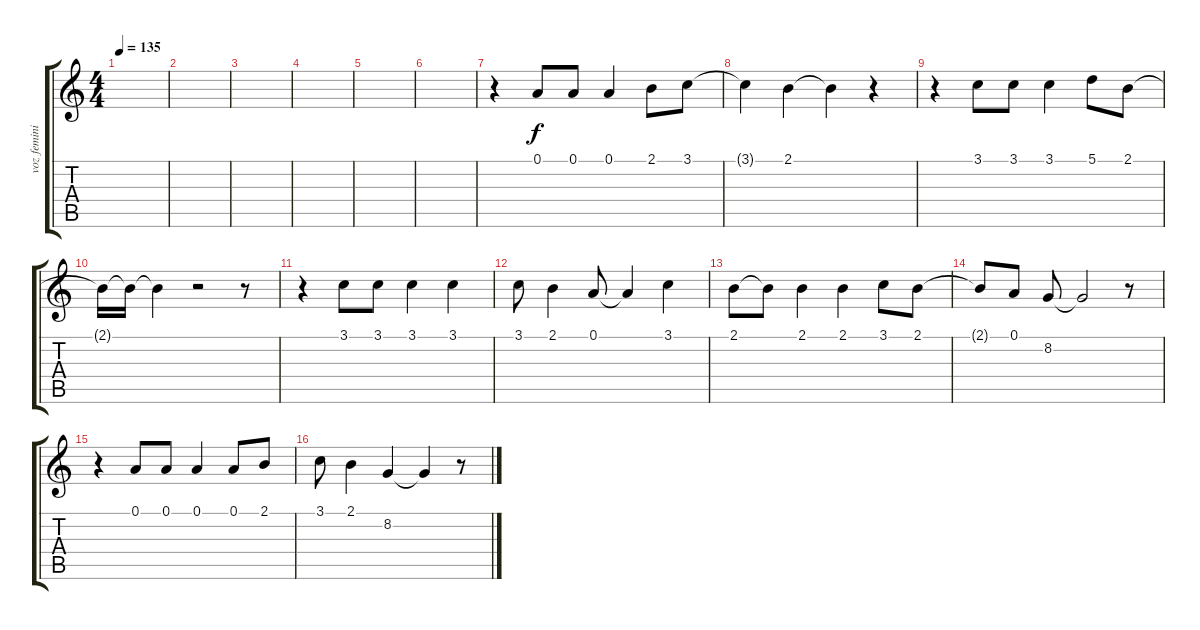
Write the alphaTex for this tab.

\track ("voz feminina" "voz femini") {instrument flute}
\staff {score tabs}
\tuning (A4 B3 G3 D3 A2 E2) {hide}
\ts (4 4)
\tempo 135
\clef g2
\ks c
|
|
|
|
|
|
r.4 0.1.8 0.1.8 0.1.4 2.1.8 3.1.8 |
3.1{t}.4 2.1.4 2.1{t}.4 r.4 |
r.4 3.1.8 3.1.8 3.1.4 5.1.8 2.1.8 |
2.1{t}.16 2.1{t}.16 2.1{t}.4 r.2 r.8 |
r.4 3.1.8 3.1.8 3.1.4 3.1.4 |
3.1.8 2.1.4 0.1.8 0.1{t}.4 3.1.4 |
2.1.8 2.1{t}.8 2.1.4 2.1.4 3.1.8 2.1.8 |
2.1{t}.8 0.1.8 8.2.8 8.2{t}.2 r.8 |
r.4 0.1.8 0.1.8 0.1.4 0.1.8 2.1.8 |
3.1.8 2.1.4 8.2.4 8.2{t}.4 r.8
